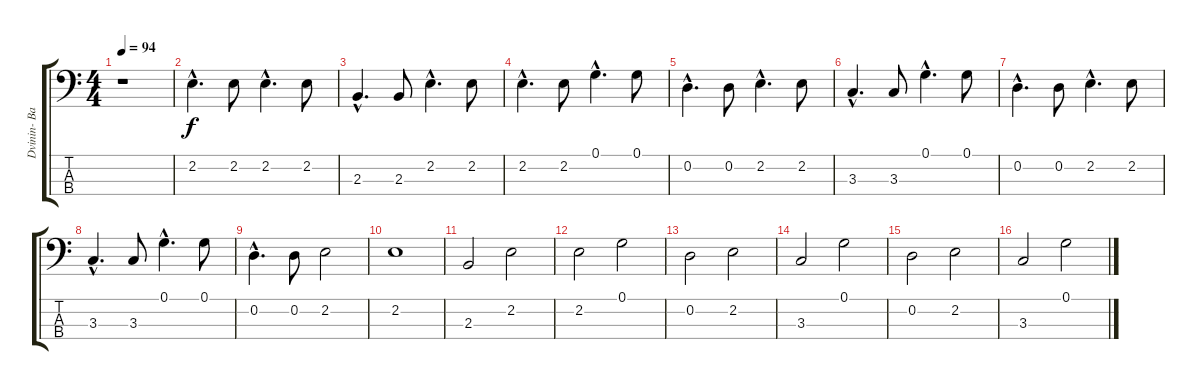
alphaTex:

\track ("Dvinin- Bass" "Dvinin- Ba") {instrument electricbasspick}
\staff {score tabs}
\tuning (G2 D2 A1 E1) {hide}
\ts (4 4)
\tempo 94
\clef f4
\ks c
r.1{dy f instrument electricbasspick} |
2.2{hac}.4{d} 2.2.8 2.2{hac}.4{d} 2.2.8 |
2.3{hac}.4{d} 2.3.8 2.2{hac}.4{d} 2.2.8 |
2.2{hac}.4{d} 2.2.8 0.1{hac}.4{d} 0.1.8 |
0.2{hac}.4{d} 0.2.8 2.2{hac}.4{d} 2.2.8 |
3.3{hac}.4{d} 3.3.8 0.1{hac}.4{d} 0.1.8 |
0.2{hac}.4{d} 0.2.8 2.2{hac}.4{d} 2.2.8 |
3.3{hac}.4{d} 3.3.8 0.1{hac}.4{d} 0.1.8 |
0.2{hac}.4{d} 0.2.8 2.2.2 |
2.2.1 |
2.3.2 2.2.2 |
2.2.2 0.1.2 |
0.2.2 2.2.2 |
3.3.2 0.1.2 |
0.2.2 2.2.2 |
3.3.2 0.1.2
